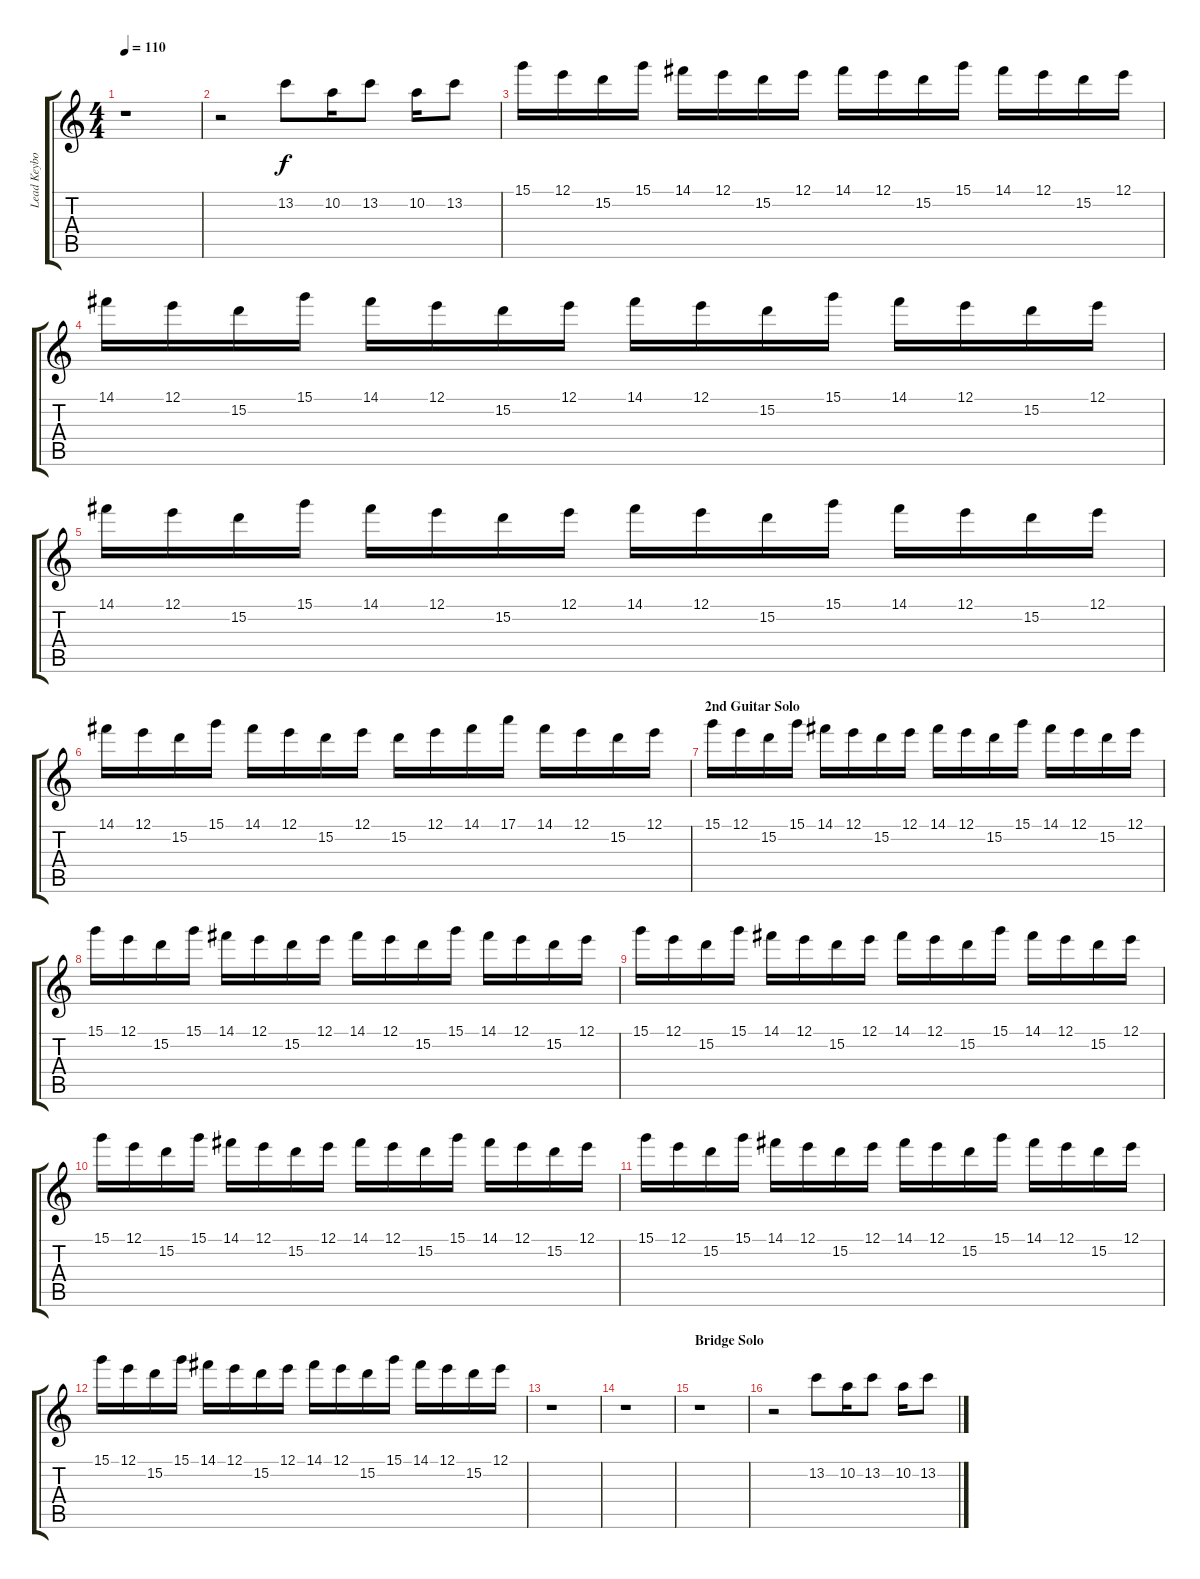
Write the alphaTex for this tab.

\track ("Lead Keyboard" "Lead Keybo") {instrument pad1newage}
\staff {score tabs}
\tuning (E5 B4 G4 D4 A3 E3) {hide}
\ts (4 4)
\tempo 110
\clef g2
\ks c
r.1{dy f} |
r.2 13.2.8 10.2.16 13.2.8 10.2.16 13.2.8 |
15.1.16{volume 7} 12.1.16 15.2.16 15.1.16 14.1.16 12.1.16 15.2.16 12.1.16 14.1.16 12.1.16 15.2.16 15.1.16 14.1.16 12.1.16 15.2.16 12.1.16 |
14.1.16 12.1.16 15.2.16 15.1.16 14.1.16 12.1.16 15.2.16 12.1.16 14.1.16 12.1.16 15.2.16 15.1.16 14.1.16 12.1.16 15.2.16 12.1.16 |
14.1.16 12.1.16 15.2.16 15.1.16 14.1.16 12.1.16 15.2.16 12.1.16 14.1.16 12.1.16 15.2.16 15.1.16 14.1.16 12.1.16 15.2.16 12.1.16 |
14.1.16 12.1.16 15.2.16 15.1.16 14.1.16 12.1.16 15.2.16 12.1.16 15.2.16 12.1.16 14.1.16 17.1.16 14.1.16 12.1.16 15.2.16 12.1.16 |
\section ("" "2nd Guitar Solo")
15.1.16 12.1.16 15.2.16 15.1.16 14.1.16 12.1.16 15.2.16 12.1.16 14.1.16 12.1.16 15.2.16 15.1.16 14.1.16 12.1.16 15.2.16 12.1.16 |
15.1.16 12.1.16 15.2.16 15.1.16 14.1.16 12.1.16 15.2.16 12.1.16 14.1.16 12.1.16 15.2.16 15.1.16 14.1.16 12.1.16 15.2.16 12.1.16 |
15.1.16 12.1.16 15.2.16 15.1.16 14.1.16 12.1.16 15.2.16 12.1.16 14.1.16 12.1.16 15.2.16 15.1.16 14.1.16 12.1.16 15.2.16 12.1.16 |
15.1.16 12.1.16 15.2.16 15.1.16 14.1.16 12.1.16 15.2.16 12.1.16 14.1.16 12.1.16 15.2.16 15.1.16 14.1.16 12.1.16 15.2.16 12.1.16 |
15.1.16 12.1.16 15.2.16 15.1.16 14.1.16 12.1.16 15.2.16 12.1.16 14.1.16 12.1.16 15.2.16 15.1.16 14.1.16 12.1.16 15.2.16 12.1.16 |
15.1.16 12.1.16 15.2.16 15.1.16 14.1.16 12.1.16 15.2.16 12.1.16 14.1.16 12.1.16 15.2.16 15.1.16 14.1.16 12.1.16 15.2.16 12.1.16 |
r.1 |
r.1 |
\section ("" "Bridge Solo")
r.1 |
r.2 13.2.8{volume 10} 10.2.16 13.2.8 10.2.16 13.2.8
